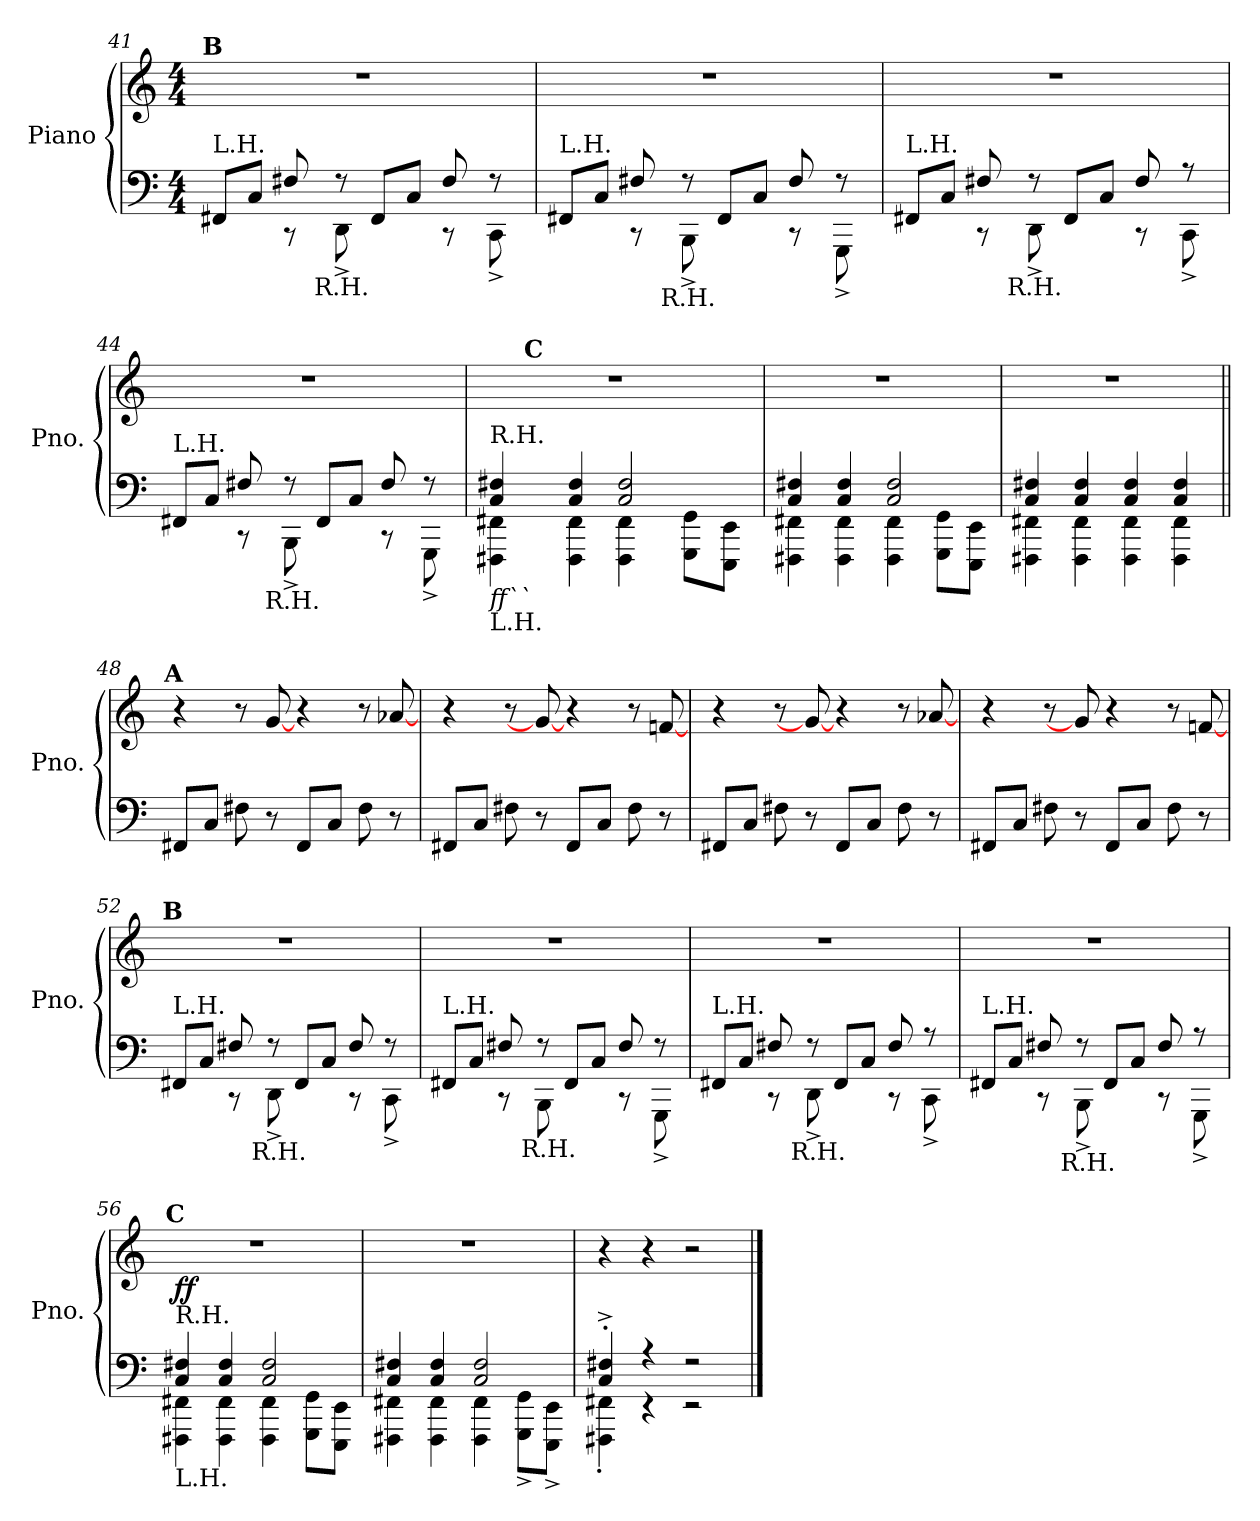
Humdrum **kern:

**kern	**kern	**dynam
*part1	*part1	*part1
*staff2	*staff1	*staff1/2
*I"Piano	*	*
*I'Pno.	*	*
!!LO:LB:g=z
*clefF4	*clefG2	*
*k[]	*k[]	*
*C:	*C:	*
*M4/4	*M4/4	*
=41	=41	=41
*^	*	*
!	!	!LO:TX:a:B:cj:t=B	!
!LO:TX:a:t=L.H.	!	!	!
*	*^	*	*
8FF#Xi/L	4ryy	4ryy	1r	.
8Ci/J	.	.	.	.
8F#Xi/	8r	16ryy	.	.
.	.	128ryy	.	.
!	!	!LO:TX:b:t=R.H.	!	!
.	.	2ryy	.	.
8r	8DD^i\	.	.	.
8FF#i/L	4ryy	.	.	.
8Ci/J	.	.	.	.
8F#i/	8r	.	.	.
.	.	8ryy	.	.
8r	8CC^i\	.	.	.
.	.	32..ryy	.	.
=42	=42	=42	=42	=42
!LO:TX:a:t=L.H.	!	!	!	!
8FF#Xi/L	4ryy	4ryy	1r	.
8Ci/J	.	.	.	.
8F#Xi/	8r	16ryy	.	.
.	.	128ryy	.	.
!	!	!LO:TX:b:t=R.H.	!	!
.	.	2ryy	.	.
8r	8BBB^i\	.	.	.
8FF#i/L	4ryy	.	.	.
8Ci/J	.	.	.	.
8F#i/	8r	.	.	.
.	.	8ryy	.	.
8r	8GGG^i\	.	.	.
.	.	32..ryy	.	.
=43	=43	=43	=43	=43
!LO:TX:a:t=L.H.	!	!	!	!
8FF#Xi/L	4ryy	4ryy	1r	.
8Ci/J	.	.	.	.
8F#Xi/	8r	16ryy	.	.
.	.	128ryy	.	.
!	!	!LO:TX:b:t=R.H.	!	!
.	.	2ryy	.	.
8r	8DD^i\	.	.	.
8FF#i/L	4ryy	.	.	.
8Ci/J	.	.	.	.
8F#i/	8r	.	.	.
.	.	8ryy	.	.
8r	8CC^i\	.	.	.
.	.	32..ryy	.	.
=44	=44	=44	=44	=44
!LO:TX:a:t=L.H.	!	!	!	!
8FF#Xi/L	4ryy	4ryy	1r	.
8Ci/J	.	.	.	.
8F#Xi/	8r	16ryy	.	.
.	.	128ryy	.	.
!	!	!LO:TX:b:t=R.H.	!	!
.	.	2ryy	.	.
8r	8BBB^i\	.	.	.
8FF#i/L	4ryy	.	.	.
8Ci/J	.	.	.	.
8F#i/	8r	.	.	.
.	.	8ryy	.	.
8r	8GGG^i\	.	.	.
.	.	32..ryy	.	.
=45	=45	=45	=45	=45
!LO:TX:a:t=R.H.	!	!	!	!
!LO:TX:b:i:t=ff``	!	!	!	!
!LO:TX:b:t=L.H.	!	!	!	!
*	*v	*v	*^	*
4Ci/ 4F#Xi	4FFF#Xi\ 4FF#Xi	1r	16ryy	.
.	.	.	32ryy	.
.	.	.	128...ryy	.
!	!	!	!LO:TX:a:B:cj:t=C	!
.	.	.	2ryy	.
4Ci/ 4F#i	4FFF#i\ 4FF#i	.	.	.
2Ci/ 2F#i	4FFF#i\ 4FF#i	.	.	.
.	.	.	4ryy	.
.	8GGGi\ 8GGiL	.	.	.
.	.	.	8ryy	.
.	8EEEi\ 8EEiJ	.	.	.
.	.	.	64ryy	.
.	.	.	1024ryy	.
*	*	*v	*v	*
!!LO:LB:g=z
=46	=46	=46	=46
4Ci/ 4F#Xi	4FFF#Xi\ 4FF#Xi	1r	.
4Ci/ 4F#i	4FFF#i\ 4FF#i	.	.
2Ci/ 2F#i	4FFF#i\ 4FF#i	.	.
.	8GGGi\ 8GGiL	.	.
.	8EEEi\ 8EEiJ	.	.
=47	=47	=47	=47
4Ci/ 4F#Xi	4FFF#Xi\ 4FF#Xi	1r	.
4Ci/ 4F#i	4FFF#i\ 4FF#i	.	.
4Ci/ 4F#i	4FFF#i\ 4FF#i	.	.
4Ci/ 4F#i	4FFF#i\ 4FF#i	.	.
=48||	=48||	=48||	=48||
!	!	!LO:TX:a:B:cj:t=A	!
!LO:TX:b:i:t=mf cresc.	!	!	!
*v	*v	*	*
8FF#Xi/L	4r	.
8Ci/J	.	.
8F#Xi\	8r	.
8r	[8gi/	.
8FF#i/L	4r	.
8Ci/J	.	.
8F#i\	8r	.
8r	[8a-Xi/	.
=49	=49	=49
8FF#Xi/L	4r	.
8Ci/J	.	.
8F#Xi\	8r	.
8r	8gi/_	.
8FF#i/L	4r	.
8Ci/J	.	.
8F#i\	8r	.
8r	[8fni/	.
=50	=50	=50
8FF#Xi/L	4r	.
8Ci/J	.	.
8F#Xi\	8r	.
8r	8gi/_	.
8FF#i/L	4r	.
8Ci/J	.	.
8F#i\	8r	.
8r	[8a-Xi/	.
!!LO:LB:g=z
=51	=51	=51
8FF#Xi/L	4r	.
8Ci/J	.	.
8F#Xi\	8r	.
8r	8gi/]	.
8FF#i/L	4r	.
8Ci/J	.	.
8F#i\	8r	.
8r	[8fni/	.
=52	=52	=52
*^	*	*
!	!	!LO:TX:a:B:cj:t=B	!
!LO:TX:a:t=L.H.	!	!	!
*	*^	*	*
8FF#Xi/L	4ryy	4ryy	1r	.
8Ci/J	.	.	.	.
8F#Xi/	8r	16ryy	.	.
.	.	128ryy	.	.
!	!	!LO:TX:b:t=R.H.	!	!
.	.	2ryy	.	.
8r	8DD^i\	.	.	.
8FF#i/L	4ryy	.	.	.
8Ci/J	.	.	.	.
8F#i/	8r	.	.	.
.	.	8ryy	.	.
8r	8CC^i\	.	.	.
.	.	32..ryy	.	.
=53	=53	=53	=53	=53
!LO:TX:a:t=L.H.	!	!	!	!
8FF#Xi/L	4ryy	4ryy	1r	.
8Ci/J	.	.	.	.
8F#Xi/	8r	16ryy	.	.
.	.	128ryy	.	.
!	!	!LO:TX:b:t=R.H.	!	!
.	.	2ryy	.	.
8r	8BBBi\	.	.	.
8FF#i/L	4ryy	.	.	.
8Ci/J	.	.	.	.
8F#i/	8r	.	.	.
.	.	8ryy	.	.
8r	8GGG^i\	.	.	.
.	.	32..ryy	.	.
=54	=54	=54	=54	=54
!LO:TX:a:t=L.H.	!	!	!	!
8FF#Xi/L	4ryy	4ryy	1r	.
8Ci/J	.	.	.	.
8F#Xi/	8r	16ryy	.	.
.	.	128ryy	.	.
!	!	!LO:TX:b:t=R.H.	!	!
.	.	2ryy	.	.
8r	8DD^i\	.	.	.
8FF#i/L	4ryy	.	.	.
8Ci/J	.	.	.	.
8F#i/	8r	.	.	.
.	.	8ryy	.	.
8r	8CC^i\	.	.	.
.	.	32..ryy	.	.
!!LO:LB:g=z
=55	=55	=55	=55	=55
!LO:TX:a:t=L.H.	!	!	!	!
8FF#Xi/L	4ryy	4ryy	1r	.
8Ci/J	.	.	.	.
8F#Xi/	8r	16ryy	.	.
.	.	128ryy	.	.
!	!	!LO:TX:b:t=R.H.	!	!
.	.	2ryy	.	.
8r	8BBB^i\	.	.	.
8FF#i/L	4ryy	.	.	.
8Ci/J	.	.	.	.
8F#i/	8r	.	.	.
.	.	8ryy	.	.
8r	8GGG^i\	.	.	.
.	.	32..ryy	.	.
=56	=56	=56	=56	=56
!	!	!	!LO:TX:a:B:cj:t=C	!
!LO:TX:b:t=L.H.	!	!	!	!
!LO:TX:t=R.H.	!	!	!	!
*	*v	*v	*	*
4Ci/ 4F#Xi	4FFF#Xi\ 4FF#Xi	1r	ff
4Ci/ 4F#i	4FFF#i\ 4FF#i	.	.
2Ci/ 2F#i	4FFF#i\ 4FF#i	.	.
.	8GGGi\ 8GGiL	.	.
.	8EEEi\ 8EEiJ	.	.
=57	=57	=57	=57
4Ci/ 4F#Xi	4FFF#Xi\ 4FF#Xi	1r	.
4Ci/ 4F#i	4FFF#i\ 4FF#i	.	.
2Ci/ 2F#i	4FFF#i\ 4FF#i	.	.
.	8GGGi\^ 8GGi^L	.	.
.	8EEEi\^ 8EEi^J	.	.
=58	=58	=58	=58
4Ci/'^ 4F#Xi'^	4FFF#Xi\' 4FF#Xi'	4r	.
4r	4r	4r	.
2r	2r	2r	.
*v	*v	*	*
==	==	==
*-	*-	*-
